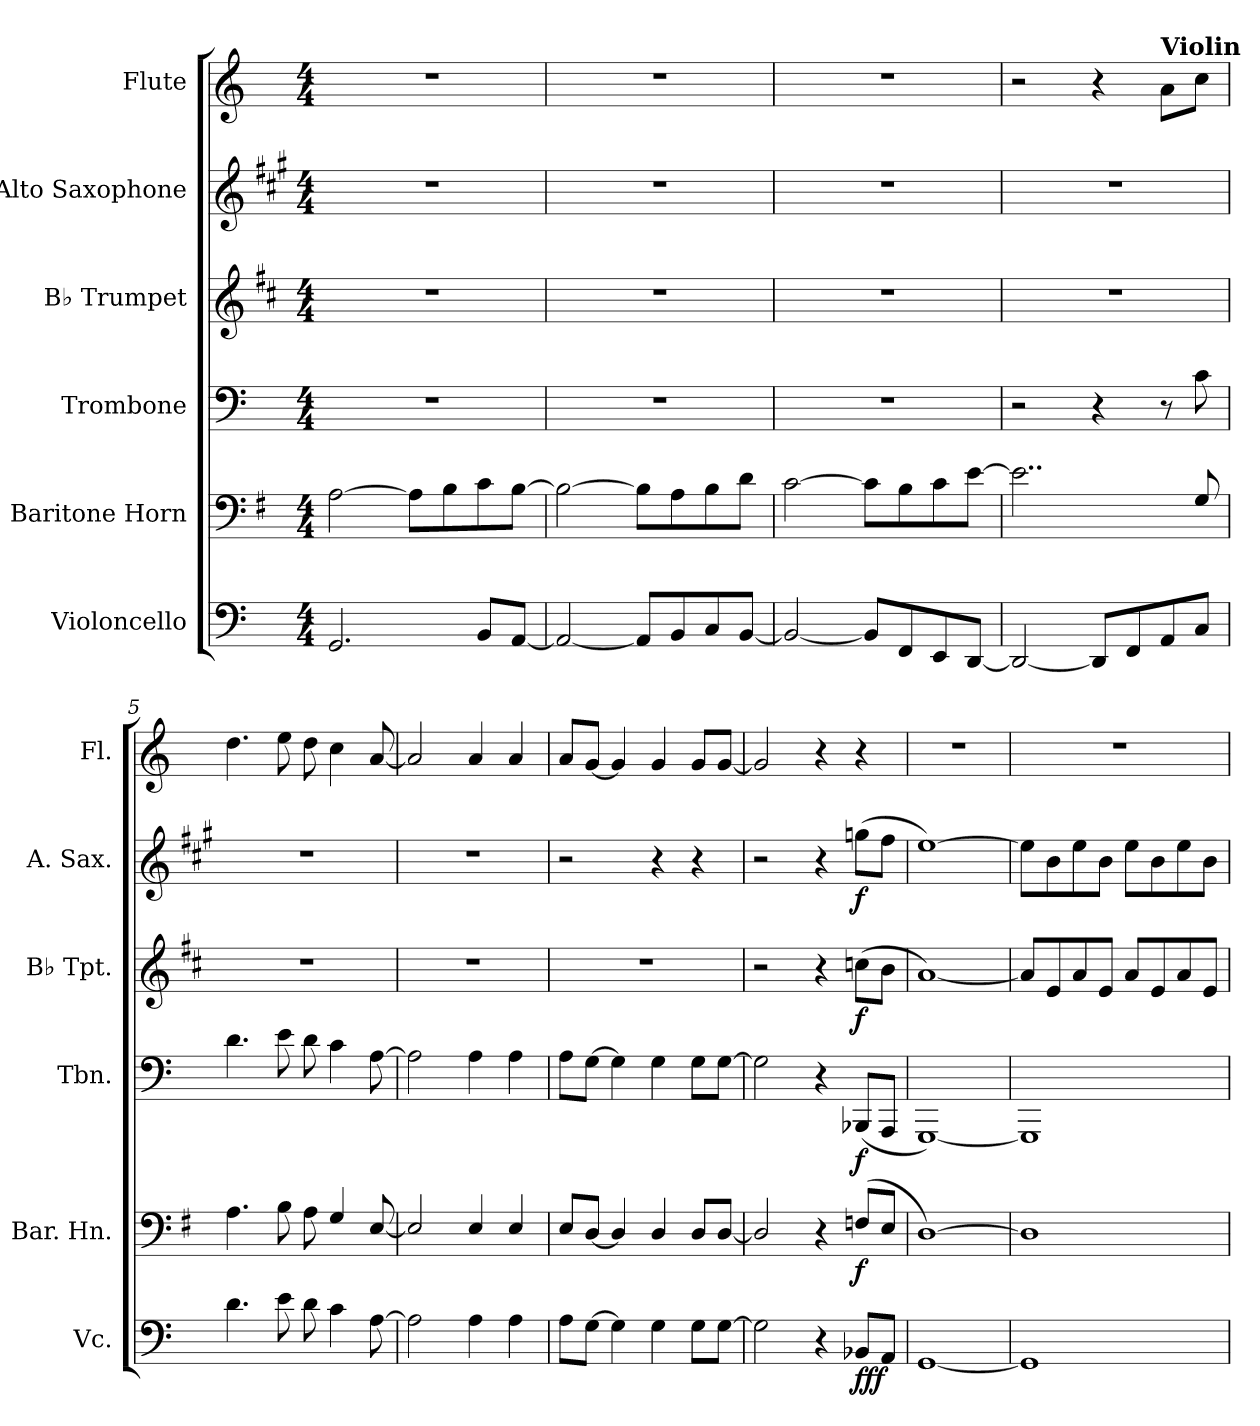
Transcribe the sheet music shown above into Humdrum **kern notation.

**kern	**dynam	**kern	**dynam	**kern	**dynam	**kern	**dynam	**kern	**dynam	**kern
*part6	*part6	*part5	*part5	*part4	*part4	*part3	*part3	*part2	*part2	*part1
*staff6	*staff6	*staff5	*staff5	*staff4	*staff4	*staff3	*staff3	*staff2	*staff2	*staff1
*I"Violoncello	*	*I"Baritone Horn	*	*I"Trombone	*	*I"B♭ Trumpet	*	*I"Alto Saxophone	*	*I"Flute
*I'Vc.	*	*I'Bar. Hn.	*	*I'Tbn.	*	*I'B♭ Tpt.	*	*I'A. Sax.	*	*I'Fl.
*clefF4	*	*clefF4	*	*clefF4	*	*clefG2	*	*clefG2	*	*clefG2
*	*	*ITrd4c7	*	*	*	*ITrd1c2	*	*ITrd5c9	*	*
*k[]	*	*k[]	*	*k[]	*	*k[]	*	*k[]	*	*k[]
*M4/4	*	*M4/4	*	*M4/4	*	*M4/4	*	*M4/4	*	*M4/4
=1	=1	=1	=1	=1	=1	=1	=1	=1	=1	=1
2.GG/	.	[2D\	.	1r	.	1r	.	1r	.	1r
.	.	8D\L]	.	.	.	.	.	.	.	.
.	.	8E\	.	.	.	.	.	.	.	.
8BB/L	.	8F\	.	.	.	.	.	.	.	.
[8AA/J	.	[8E\J	.	.	.	.	.	.	.	.
=2	=2	=2	=2	=2	=2	=2	=2	=2	=2	=2
2AA/_	.	2E\_	.	1r	.	1r	.	1r	.	1r
8AA/L]	.	8E\L]	.	.	.	.	.	.	.	.
8BB/	.	8D\	.	.	.	.	.	.	.	.
8C/	.	8E\	.	.	.	.	.	.	.	.
[8BB/J	.	8G\J	.	.	.	.	.	.	.	.
=3	=3	=3	=3	=3	=3	=3	=3	=3	=3	=3
2BB/_	.	[2F\	.	1r	.	1r	.	1r	.	1r
8BB/L]	.	8F\L]	.	.	.	.	.	.	.	.
8FF/	.	8E\	.	.	.	.	.	.	.	.
8EE/	.	8F\	.	.	.	.	.	.	.	.
[8DD/J	.	[8A\J	.	.	.	.	.	.	.	.
=4	=4	=4	=4	=4	=4	=4	=4	=4	=4	=4
2DD/_	.	2..A\]	.	2r	.	1r	.	1r	.	2r
8DD/L]	.	.	.	4r	.	.	.	.	.	4r
8FF/	.	.	.	.	.	.	.	.	.	.
!	!	!	!	!	!	!	!	!	!	!LO:TX:a:B:t=Violin
8AA/	.	.	.	8r	.	.	.	.	.	8a\L
8C/J	.	8C/	.	8c\	.	.	.	.	.	8cc\J
=5	=5	=5	=5	=5	=5	=5	=5	=5	=5	=5
4.d\	.	4.D\	.	4.d\	.	1r	.	1r	.	4.dd\
8e\	.	8E\	.	8e\	.	.	.	.	.	8ee\
8d\	.	8D\	.	8d\	.	.	.	.	.	8dd\
4c\	.	4C/	.	4c\	.	.	.	.	.	4cc\
[8A\	.	[8AA/	.	[8A\	.	.	.	.	.	[8a/
=6	=6	=6	=6	=6	=6	=6	=6	=6	=6	=6
2A\]	.	2AA/]	.	2A\]	.	1r	.	1r	.	2a/]
4A\	.	4AA/	.	4A\	.	.	.	.	.	4a/
4A\	.	4AA/	.	4A\	.	.	.	.	.	4a/
!!LO:PB:g=z
=7	=7	=7	=7	=7	=7	=7	=7	=7	=7	=7
8A\L	.	8AA/L	.	8A\L	.	1r	.	2r	.	8a/L
[8G\J	.	[8GG/J	.	[8G\J	.	.	.	.	.	[8g/J
4G\]	.	4GG/]	.	4G\]	.	.	.	.	.	4g/]
4G\	.	4GG/	.	4G\	.	.	.	4r	.	4g/
8G\L	.	8GG/L	.	8G\L	.	.	.	4r	.	8g/L
[8G\J	.	[8GG/J	.	[8G\J	.	.	.	.	.	[8g/J
=8	=8	=8	=8	=8	=8	=8	=8	=8	=8	=8
2G\]	.	2GG/]	.	2G\]	.	2r	.	2r	.	2g/]
4r	.	4r	.	4r	.	4r	.	4r	.	4r
!	!LO:DY:b	!	!LO:DY:b	!	!LO:DY:b	!	!LO:DY:b	!	!LO:DY:b	!
8BB-X/L	fff	(<8BB-X/L	f	(<8BBB-X/L	f	(>8b-X\L	f	(>8b-X\L	f	4r
8AA/J	.	8AA/J	.	8AAA/J	.	8a\J	.	8a\J	.	.
=9	=9	=9	=9	=9	=9	=9	=9	=9	=9	=9
[1GG	.	[1GG)	.	[1GGG)	.	[1g)	.	[1g)	.	1r
=10	=10	=10	=10	=10	=10	=10	=10	=10	=10	=10
1GG]	.	1GG]	.	1GGG]	.	8g/L]	.	8g\L]	.	1r
.	.	.	.	.	.	8d/	.	8d\	.	.
.	.	.	.	.	.	8g/	.	8g\	.	.
.	.	.	.	.	.	8d/J	.	8d\J	.	.
.	.	.	.	.	.	8g/L	.	8g\L	.	.
.	.	.	.	.	.	8d/	.	8d\	.	.
.	.	.	.	.	.	8g/	.	8g\	.	.
.	.	.	.	.	.	8d/J	.	8d\J	.	.
=	=	=	=	=	=	=	=	=	=	=
*-	*-	*-	*-	*-	*-	*-	*-	*-	*-	*-
